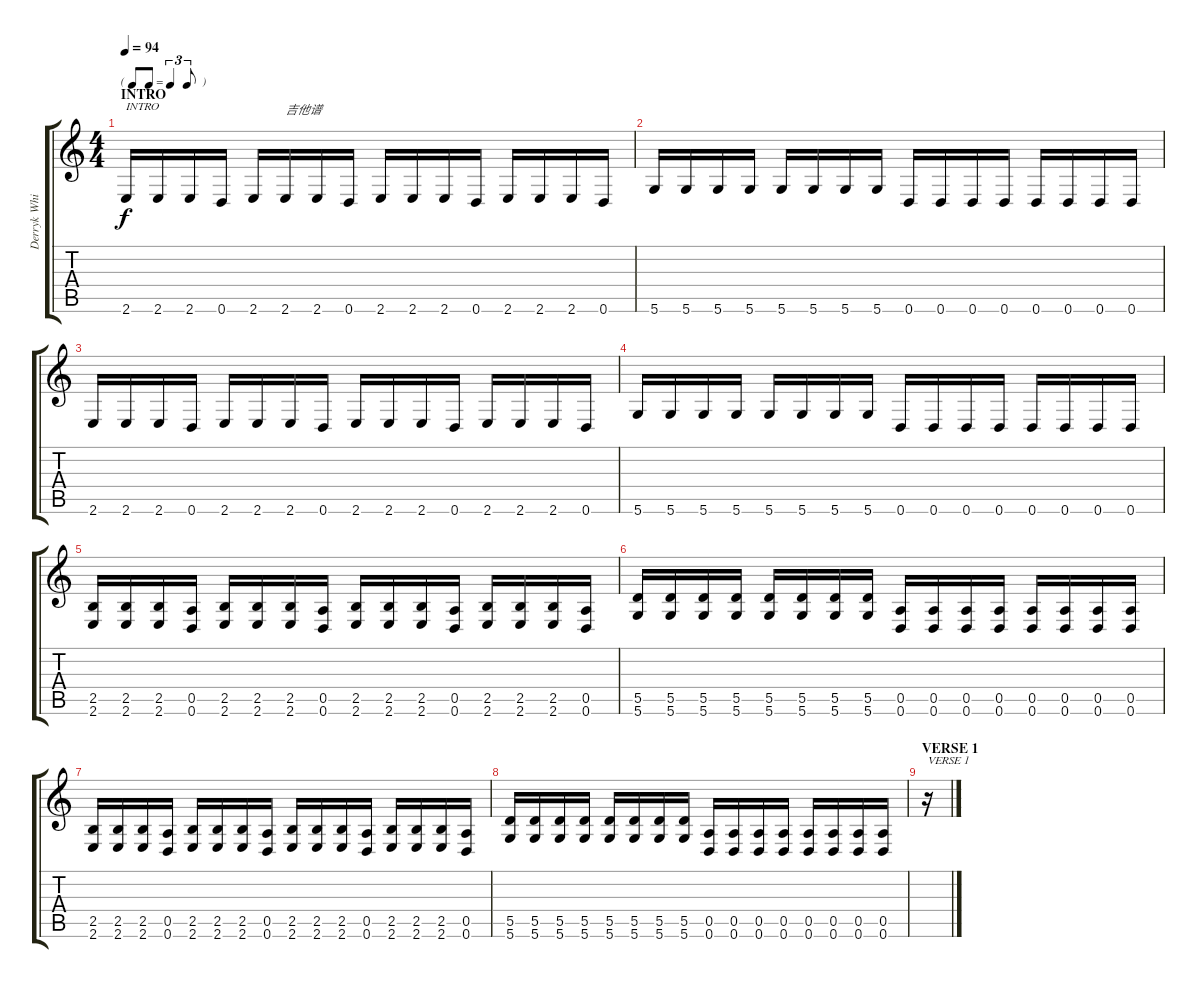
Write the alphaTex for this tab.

\track ("Derryk Whibley \"Bizzy D\"      (gtr 1)" "Derryk Whi") {instrument distortionguitar}
\staff {score tabs}
\tuning (E4 B3 G3 D3 A2 D2) {hide}
\ts (4 4)
\tf triplet8th
\section ("" "INTRO")
\tempo 94
\clef g2
\ks c
2.6.16{txt "INTRO" dy f balance 0 instrument distortionguitar} 2.6.16 2.6.16 0.6.16 2.6.16 2.6.16{txt "吉他谱"} 2.6.16 0.6.16 2.6.16 2.6.16 2.6.16 0.6.16 2.6.16 2.6.16 2.6.16 0.6.16 |
5.6.16 5.6.16 5.6.16 5.6.16 5.6.16 5.6.16 5.6.16 5.6.16 0.6.16 0.6.16 0.6.16 0.6.16 0.6.16 0.6.16 0.6.16 0.6.16 |
2.6.16 2.6.16 2.6.16 0.6.16 2.6.16 2.6.16 2.6.16 0.6.16 2.6.16 2.6.16 2.6.16 0.6.16 2.6.16 2.6.16 2.6.16 0.6.16 |
5.6.16{balance 8} 5.6.16 5.6.16 5.6.16 5.6.16 5.6.16 5.6.16 5.6.16 0.6.16 0.6.16 0.6.16 0.6.16 0.6.16 0.6.16 0.6.16 0.6.16 |
(2.5 2.6).16{balance 8} (2.5 2.6).16 (2.5 2.6).16 (0.5 0.6).16 (2.5 2.6).16 (2.5 2.6).16 (2.5 2.6).16 (0.5 0.6).16 (2.5 2.6).16 (2.5 2.6).16 (2.5 2.6).16 (0.5 0.6).16 (2.5 2.6).16 (2.5 2.6).16 (2.5 2.6).16 (0.5 0.6).16 |
(5.5 5.6).16 (5.5 5.6).16 (5.5 5.6).16 (5.5 5.6).16 (5.5 5.6).16 (5.5 5.6).16 (5.5 5.6).16 (5.5 5.6).16 (0.5 0.6).16 (0.5 0.6).16 (0.5 0.6).16 (0.5 0.6).16 (0.5 0.6).16 (0.5 0.6).16 (0.5 0.6).16 (0.5 0.6).16 |
(2.5 2.6).16 (2.5 2.6).16 (2.5 2.6).16 (0.5 0.6).16 (2.5 2.6).16 (2.5 2.6).16 (2.5 2.6).16 (0.5 0.6).16 (2.5 2.6).16 (2.5 2.6).16 (2.5 2.6).16 (0.5 0.6).16 (2.5 2.6).16 (2.5 2.6).16 (2.5 2.6).16 (0.5 0.6).16 |
(5.5 5.6).16 (5.5 5.6).16 (5.5 5.6).16 (5.5 5.6).16 (5.5 5.6).16 (5.5 5.6).16 (5.5 5.6).16 (5.5 5.6).16 (0.5 0.6).16 (0.5 0.6).16 (0.5 0.6).16 (0.5 0.6).16 (0.5 0.6).16 (0.5 0.6).16 (0.5 0.6).16 (0.5 0.6).16 |
\section ("" "VERSE 1")
r.16{txt "VERSE 1"}
